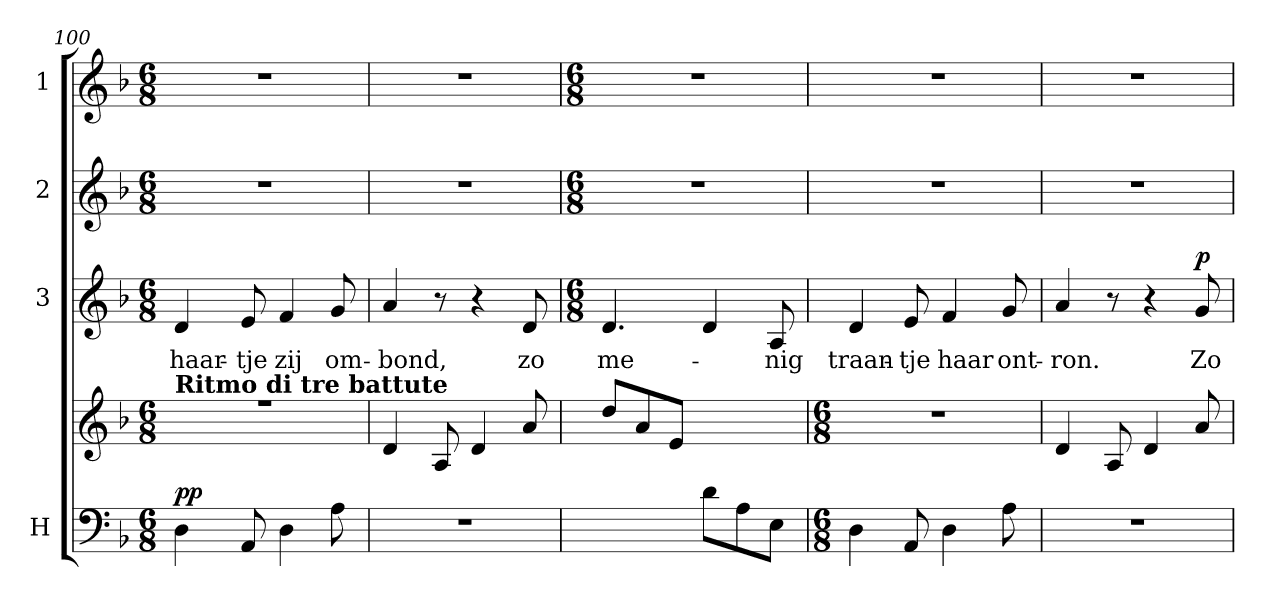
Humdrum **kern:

**kern	**kern	**dynam	**kern	**text	**dynam	**kern	**kern
*part4	*part4	*part4	*part3	*part3	*part3	*part2	*part1
*staff5	*staff4	*staff4/5	*staff3	*staff3	*staff3	*staff2	*staff1
*I"H	*	*	*I"3	*	*	*I"2	*I"1
*I'H	*	*	*	*	*	*	*
!!LO:LB:g=z
*clefF4	*clefG2	*	*clefG2	*	*	*clefG2	*clefG2
*k[b-]	*k[b-]	*	*k[b-]	*	*	*k[b-]	*k[b-]
*F:	*F:	*	*F:	*	*	*F:	*F:
*M6/8	*M6/8	*	*M6/8	*	*	*M6/8	*M6/8
*MM180	*MM180	*	*MM180	*	*	*MM180	*MM180
=100	=100	=100	=100	=100	=100	=100	=100
*	*^	*	*	*	*	*	*
!	!LO:TX:a:B:t=Ritmo di tre battute	!	!	!	!	!	!	!
!	!LO:N:vis=1	!LO:N:vis=1	!LO:DY:a=2	!	!LO:LY:b	!	!LO:N:vis=1	!LO:N:vis=1
4D\	2.r	2.ryy	pp	4d	haar-	.	2.r	2.r
!	!	!	!	!	!LO:LY:b	!	!	!
8AA	.	.	.	8e	-tje	.	.	.
!	!	!	!	!	!LO:LY:b	!	!	!
4D\	.	.	.	4f	zij	.	.	.
!	!	!	!	!	!LO:LY:b	!	!	!
8A\	.	.	.	8g	om-	.	.	.
=101	=101	=101	=101	=101	=101	=101	=101	=101
!LO:N:vis=1	!	!LO:N:vis=1	!	!	!LO:LY:b	!	!LO:N:vis=1	!LO:N:vis=1
2.r	4d/	2.ryy	.	4a	-bond,	.	2.r	2.r
.	8A/	.	.	8r	.	.	.	.
.	4d/	.	.	4r	.	.	.	.
!	!	!	!	!	!LO:LY:b	!	!	!
.	8a/	.	.	8d	zo	.	.	.
!!LO:LB:g=z
=102	=102	=102	=102	=102	=102	=102	=102	=102
*	*	*	*	*M6/8	*	*	*M6/8	*M6/8
!	!	!	!	!	!LO:LY:b	!	!LO:N:vis=1	!LO:N:vis=1
8ryy	8dd/L	4ryy	.	4.d	me-	.	2.r	2.r
8ryy	8a/	.	.	.	.	.	.	.
8ryy	8e/J	8ryy	.	.	.	.	.	.
8d\L	8ryy	4.ryy	.	4d	.	.	.	.
8A\	8ryy	.	.	.	.	.	.	.
!	!	!	!	!	!LO:LY:b	!	!	!
8E\J	8ryy	.	.	8A	-nig	.	.	.
*	*v	*v	*	*	*	*	*	*
!!LO:LB:g=z
=103	=103	=103	=103	=103	=103	=103	=103
*M6/8	*M6/8	*	*	*	*	*	*
!	!LO:N:vis=1	!	!	!LO:LY:b	!	!LO:N:vis=1	!LO:N:vis=1
4D	2.r	.	4d	traan-	.	2.r	2.r
!	!	!	!	!LO:LY:b	!	!	!
8AA	.	.	8e	-tje	.	.	.
!	!	!	!	!LO:LY:b	!	!	!
4D	.	.	4f	haar	.	.	.
!	!	!	!	!LO:LY:b	!	!	!
8A	.	.	8g	ont-	.	.	.
=104	=104	=104	=104	=104	=104	=104	=104
!LO:N:vis=1	!	!	!	!LO:LY:b	!	!LO:N:vis=1	!LO:N:vis=1
2.r	4d	.	4a	-ron.	.	2.r	2.r
.	8A	.	8r	.	.	.	.
.	4d	.	4r	.	.	.	.
!	!	!	!	!LO:LY:b	!LO:DY:a	!	!
.	8a	.	8g	Zo	p	.	.
=	=	=	=	=	=	=	=
*-	*-	*-	*-	*-	*-	*-	*-
